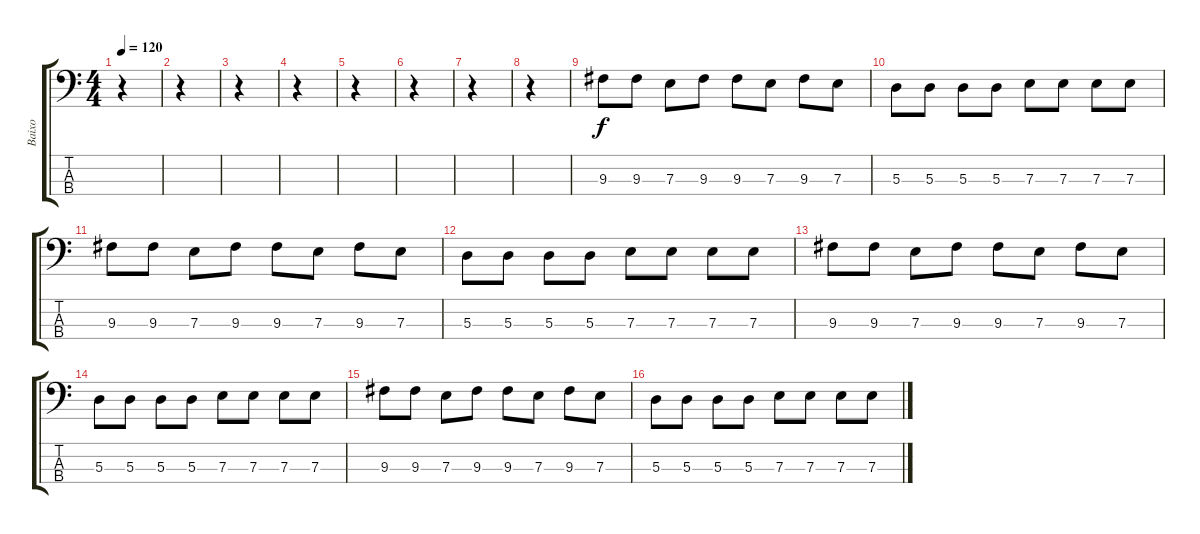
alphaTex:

\track ("Baixo" "Baixo") {instrument electricbassfinger}
\staff {score tabs}
\tuning (G2 D2 A1 E1) {hide}
\ts (4 4)
\tempo 120
\clef f4
\ks c
r.4{dy f instrument electricbassfinger} |
r.4 |
r.4 |
r.4 |
r.4 |
r.4 |
r.4 |
r.4 |
9.3.8 9.3.8 7.3.8 9.3.8 9.3.8 7.3.8 9.3.8 7.3.8 |
5.3.8 5.3.8 5.3.8 5.3.8 7.3.8 7.3.8 7.3.8 7.3.8 |
9.3.8 9.3.8 7.3.8 9.3.8 9.3.8 7.3.8 9.3.8 7.3.8 |
5.3.8 5.3.8 5.3.8 5.3.8 7.3.8 7.3.8 7.3.8 7.3.8 |
9.3.8 9.3.8 7.3.8 9.3.8 9.3.8 7.3.8 9.3.8 7.3.8 |
5.3.8 5.3.8 5.3.8 5.3.8 7.3.8 7.3.8 7.3.8 7.3.8 |
9.3.8 9.3.8 7.3.8 9.3.8 9.3.8 7.3.8 9.3.8 7.3.8 |
5.3.8 5.3.8 5.3.8 5.3.8 7.3.8 7.3.8 7.3.8 7.3.8
